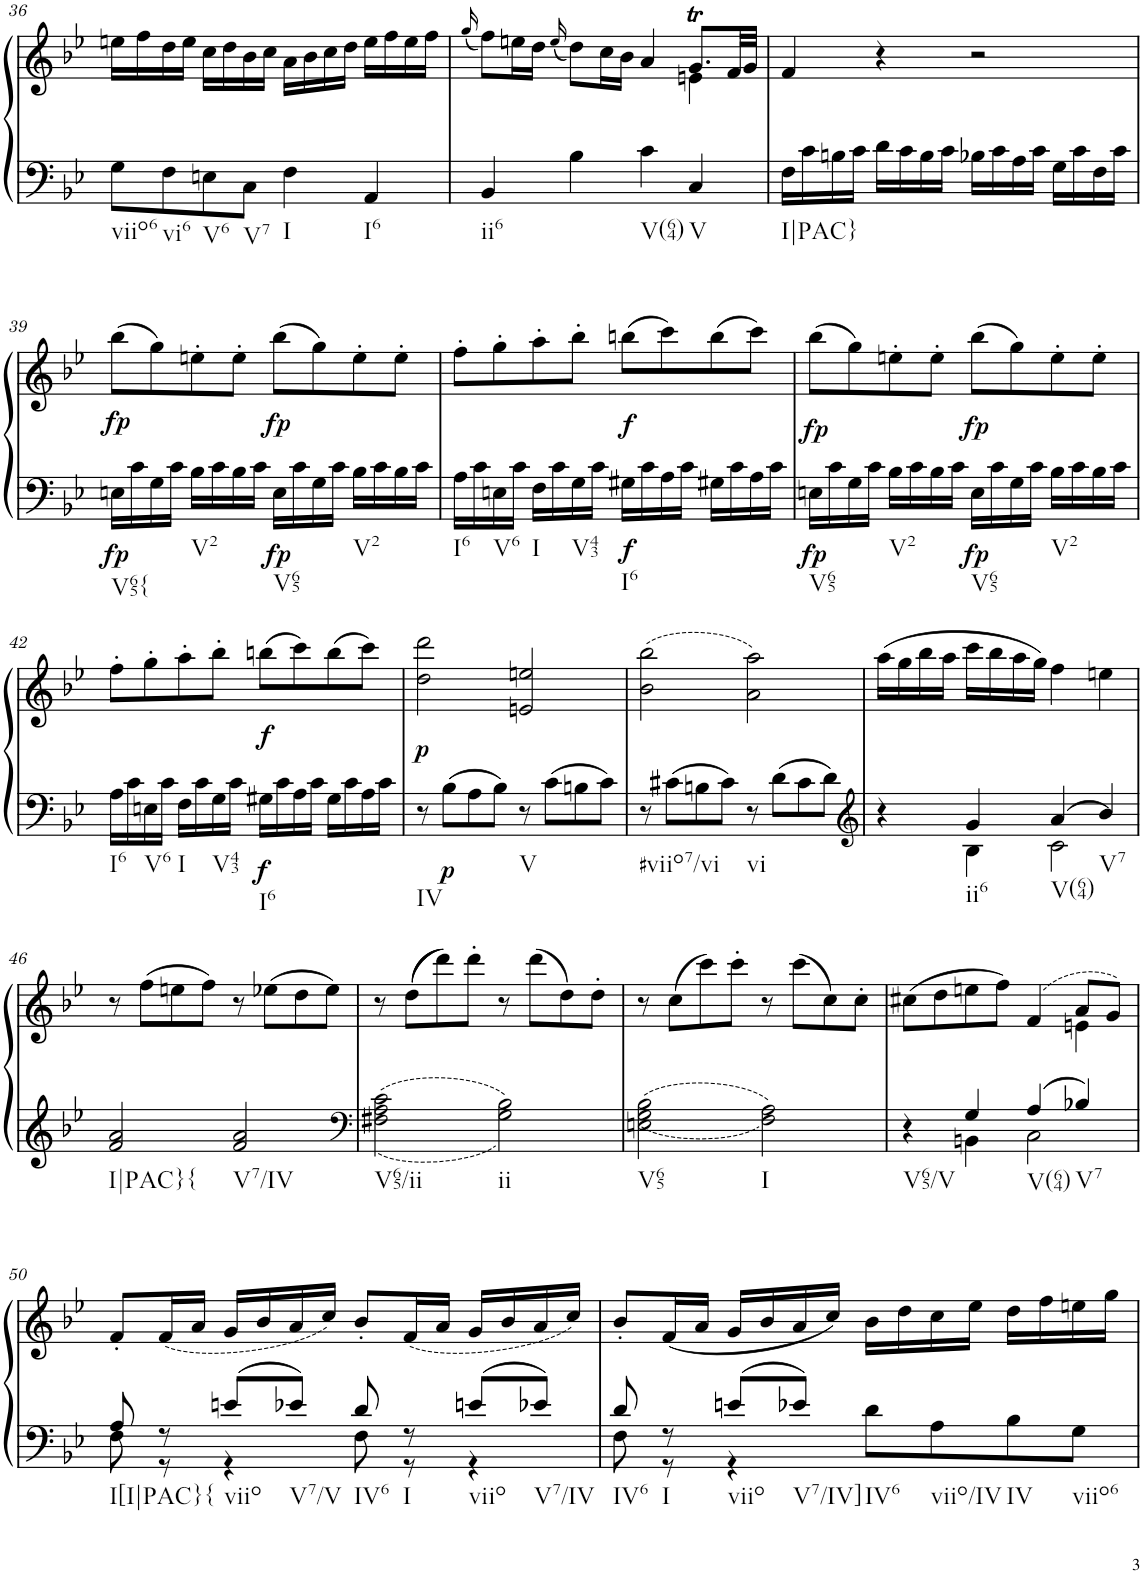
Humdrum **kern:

**kern	**kern	**dynam
*part1	*part1	*part1
*staff2	*staff1	*staff1/2
*I"Piano, Piano right	*	*
*I'Pno.	*	*
!!LO:PB:g=z
*clefF4	*clefG2	*
*k[b-e-]	*k[b-e-]	*
*M4/4	*M4/4	*
*met(c)	*met(c)	*
=36	=36	=36
!LO:TX:b:t=viio6	!	!
8G\L	16een\LL	.
.	16ff\	.
!LO:TX:b:t=vi6	!	!
8F\	16dd\	.
.	16ee\JJ	.
!LO:TX:b:t=V6	!	!
8En\	16cc\LL	.
.	16dd\	.
!LO:TX:b:t=V7	!	!
8C\J	16b-\	.
.	16cc\JJ	.
!LO:TX:b:t=I	!	!
4F\	16a\LL	.
.	16b-\	.
.	16cc\	.
.	16dd\JJ	.
!LO:TX:b:t=I6	!	!
4AA/	16ee\LL	.
.	16ff\	.
.	16ee\	.
.	16ff\JJ	.
=37	=37	=37
.	(16qgg/	.
*	*^	*
!LO:TX:b:t=ii6	!	!	!
4BB-/	8ff\L)	2.ryy	.
.	16een\L	.	.
.	16dd\JJ	.	.
.	(16qee/	.	.
4B-\	8dd\L)	.	.
.	16cc\L	.	.
.	16b-\JJ	.	.
!LO:TX:b:t=V(64)	!	!	!
4c\	4a/	.	.
!LO:TX:b:t=V	!	!	!
4C/	8.gT/L	4en\	.
.	32f/LL	.	.
.	32g/JJJ	.	.
*	*v	*v	*
=38	=38	=38
!LO:TX:b:t=I|PAC}	!	!
16F\LL	4f/	.
16c\	.	.
16Bn\	.	.
16c\JJ	.	.
16d\LL	4r	.
16c\	.	.
16B\	.	.
16c\JJ	.	.
16B-X\LL	2r	.
16c\	.	.
16A\	.	.
16c\JJ	.	.
16G\LL	.	.
16c\	.	.
16F\	.	.
16c\JJ	.	.
!!LO:LB:g=z
=39	=39	=39
!LO:TX:b:t=V65{	!	!
!	!	!LO:DY:b=2
!	!	!LO:DY:n=1:b
16En\LL	(8bb-\L	fp fp
16c\	.	.
16G\	8gg\)	.
16c\JJ	.	.
!LO:TX:b:t=V2	!	!
16B-\LL	8een'\	.
16c\	.	.
16B-\	8ee'\J	.
16c\JJ	.	.
!LO:TX:b:t=V65	!	!
!	!	!LO:DY:n=2:b=2
!	!	!LO:DY:n=3:b
16E\LL	(8bb-\L	fp fp
16c\	.	.
16G\	8gg\)	.
16c\JJ	.	.
!LO:TX:b:t=V2	!	!
16B-\LL	8ee'\	.
16c\	.	.
16B-\	8ee'\J	.
16c\JJ	.	.
=40	=40	=40
!LO:TX:b:t=I6	!	!
16A\LL	8ff'\L	.
16c\	.	.
!LO:TX:b:t=V6	!	!
16En\	8gg'\	.
16c\JJ	.	.
!LO:TX:b:t=I	!	!
16F\LL	8aa'\	.
16c\	.	.
!LO:TX:b:t=V43	!	!
16G\	8bb-'\J	.
16c\JJ	.	.
!LO:TX:b:t=I6	!	!
!	!	!LO:DY:b=2
!	!	!LO:DY:n=1:b
16G#X\LL	(8bbn\L	f f
16c\	.	.
16A\	8ccc\)	.
16c\JJ	.	.
16G#X\LL	(8bb\	.
16c\	.	.
16A\	8ccc\J)	.
16c\JJ	.	.
=41	=41	=41
!LO:TX:b:t=V65	!	!
!	!	!LO:DY:b=2
!	!	!LO:DY:n=1:b
16En\LL	(8bb-\L	fp fp
16c\	.	.
16G\	8gg\)	.
16c\JJ	.	.
!LO:TX:b:t=V2	!	!
16B-\LL	8een'\	.
16c\	.	.
16B-\	8ee'\J	.
16c\JJ	.	.
!LO:TX:b:t=V65	!	!
!	!	!LO:DY:n=2:b=2
!	!	!LO:DY:n=3:b
16E\LL	(8bb-\L	fp fp
16c\	.	.
16G\	8gg\)	.
16c\JJ	.	.
!LO:TX:b:t=V2	!	!
16B-\LL	8ee'\	.
16c\	.	.
16B-\	8ee'\J	.
16c\JJ	.	.
!!LO:LB:g=z
=42	=42	=42
!LO:TX:b:t=I6	!	!
16A\LL	8ff'\L	.
16c\	.	.
!LO:TX:b:t=V6	!	!
16En\	8gg'\	.
16c\JJ	.	.
!LO:TX:b:t=I	!	!
16F\LL	8aa'\	.
16c\	.	.
!LO:TX:b:t=V43	!	!
16G\	8bb-'\J	.
16c\JJ	.	.
!LO:TX:b:t=I6	!	!
!	!	!LO:DY:b=2
!	!	!LO:DY:n=1:b
16G#X\LL	(8bbn\L	f f
16c\	.	.
16A\	8ccc\)	.
16c\JJ	.	.
16G#\LL	(8bb\	.
16c\	.	.
16A\	8ccc\J)	.
16c\JJ	.	.
=43	=43	=43
!LO:TX:b:t=IV	!	!
!	!	!LO:DY:b
8r	2dd\ 2ddd\	p
!	!	!LO:DY:b=2
8B-\L	.	p
8A\	.	.
8B-\J	.	.
!LO:TX:b:t=V	!	!
8r	2en/ 2een/	.
8c\L	.	.
8Bn\	.	.
8c\J	.	.
=44	=44	=44
!LO:TX:b:t=#viio7/vi	!	!
8r	(2b-\ 2bb-\	.
8c#X\L	.	.
8Bn\	.	.
8c#\J	.	.
!LO:TX:b:t=vi	!	!
8r	2a\ 2aa\)	.
8d\L	.	.
8c#\	.	.
8d\J	.	.
=45	=45	=45
*clefG2	*	*
*^	*	*
4r	4ryy	(16aa\LL	.
.	.	16gg\	.
.	.	16bb-\	.
.	.	16aa\JJ	.
!LO:TX:b:t=ii6	!	!	!
4g/	4B-\	16ccc\LL	.
.	.	16bb-\	.
.	.	16aa\	.
.	.	16gg\JJ)	.
!LO:TX:b:t=V(64)	!	!	!
4a/	2c\	4ff\	.
!LO:TX:b:t=V7	!	!	!
4b-/	.	4een\	.
*v	*v	*	*
!!LO:LB:g=z
=46	=46	=46
!LO:TX:b:t=I|PAC}{	!	!
2f/ 2a/	8r	.
.	(8ff\L	.
.	8een\	.
.	8ff\J)	.
!LO:TX:b:t=V7/IV	!	!
2f/ 2a/	8r	.
.	(8ee-X\L	.
.	8dd\	.
.	8ee-\J)	.
=47	=47	=47
*clefF4	*	*
!LO:TX:b:t=V65/ii	!	!
2F#X\ 2A\ 2c\	8r	.
.	((8dd\L	.
.	8ddd\))	.
.	8ddd'\J	.
!LO:TX:b:t=ii	!	!
2G\ 2B-\	8r	.
.	(8ddd\L	.
.	8dd\)	.
.	8dd'\J	.
=48	=48	=48
!LO:TX:b:t=V65	!	!
2En\ 2G\ 2B-\	8r	.
.	(8cc\L	.
.	8ccc\)	.
.	8ccc'\J	.
!LO:TX:b:t=I	!	!
2F\ 2A\	8r	.
.	(8ccc\L	.
.	8cc\)	.
.	8cc'\J	.
=49	=49	=49
*^	*^	*
!LO:TX:b:t=V65/V	!	!	!	!
4r	4ryy	(>8cc#X\L	2.ryy	.
.	.	8dd\	.	.
4G/	4BBn\	8een\	.	.
.	.	8ff\J)	.	.
!LO:TX:b:t=V(64)	!	!	!	!
4A/	2C\	(4f/	.	.
!LO:TX:b:t=V7	!	!	!	!
4B-X/	.	8a/L	4en\	.
.	.	8g/J)	.	.
*	*	*v	*v	*
!!LO:LB:g=z
=50	=50	=50	=50
!LO:TX:b:t=I[I|PAC}{	!	!	!
8A/	8F\	8f'</L	.
8r	8r	(16f/L	.
.	.	16a/JJ	.
!LO:TX:b:t=viio	!	!	!
8en/L	4r	16g/LL	.
.	.	16b-/	.
!LO:TX:b:t=V7/V	!	!	!
8e-X/J	.	16a/	.
.	.	16cc/JJ)	.
!LO:TX:b:t=IV6	!	!	!
8d/	8F\	8b-'/L	.
!LO:TX:b:t=I	!	!	!
8r	8r	(16f/L	.
.	.	16a/JJ	.
!LO:TX:b:t=viio	!	!	!
8en/L	4r	16g/LL	.
.	.	16b-/	.
!LO:TX:b:t=V7/IV	!	!	!
8e-X/J	.	16a/	.
.	.	16cc/JJ)	.
=51	=51	=51	=51
!LO:TX:b:t=IV6	!	!	!
8d/	8F\	8b-'/L	.
!LO:TX:b:t=I	!	!	!
8r	8r	(16f/L	.
.	.	16a/JJ	.
!LO:TX:b:t=viio	!	!	!
8en/L	4r	16g/LL	.
.	.	16b-/	.
!LO:TX:b:t=V7/IV]	!	!	!
8e-X/J	.	16a/	.
.	.	16cc/JJ)	.
!LO:TX:b:t=IV6	!	!	!
8d\L	2ryy	16b-\LL	.
.	.	16dd\	.
!LO:TX:b:t=viio/IV	!	!	!
8A\	.	16cc\	.
.	.	16ee-\JJ	.
!LO:TX:b:t=IV	!	!	!
8B-\	.	16dd\LL	.
.	.	16ff\	.
!LO:TX:b:t=viio6	!	!	!
8G\J	.	16een\	.
.	.	16gg\JJ	.
*v	*v	*	*
=	=	=
*-	*-	*-
